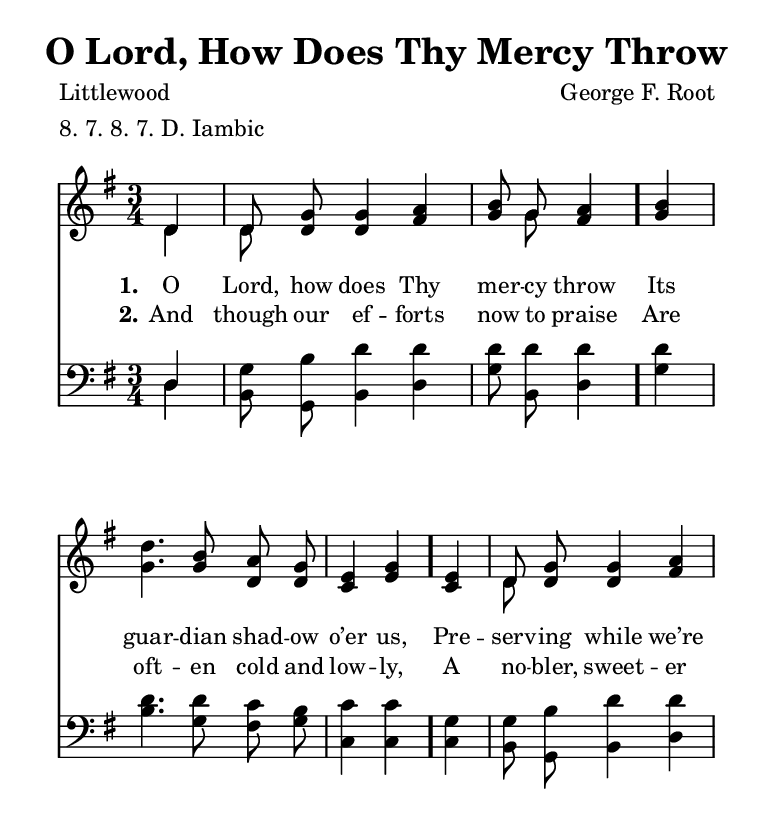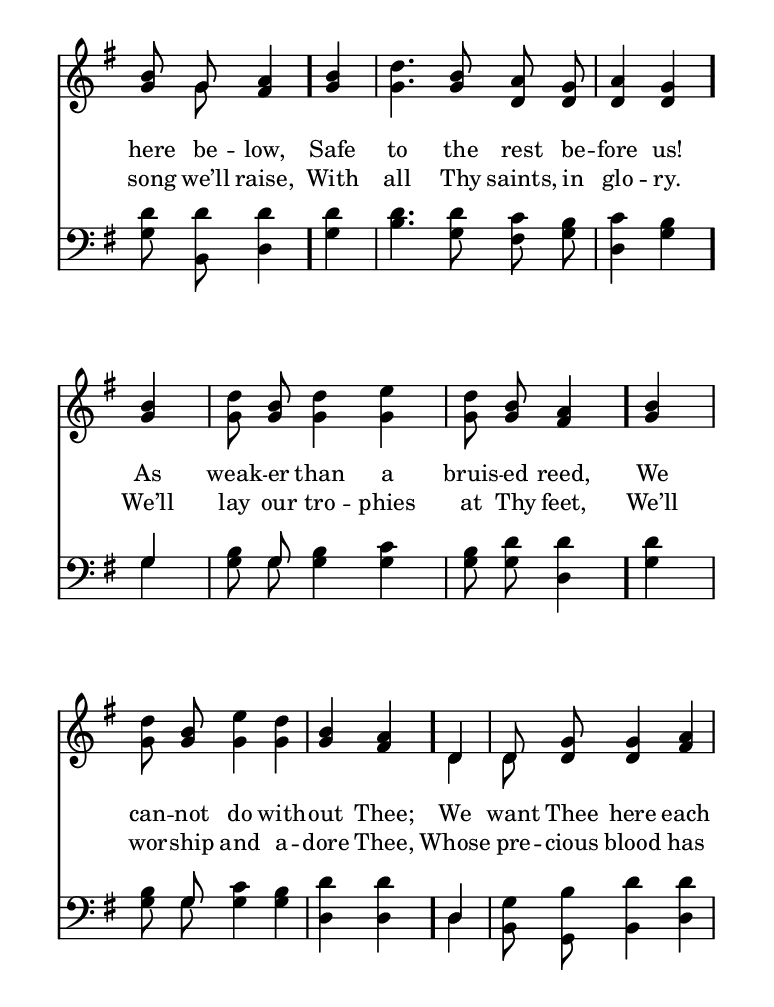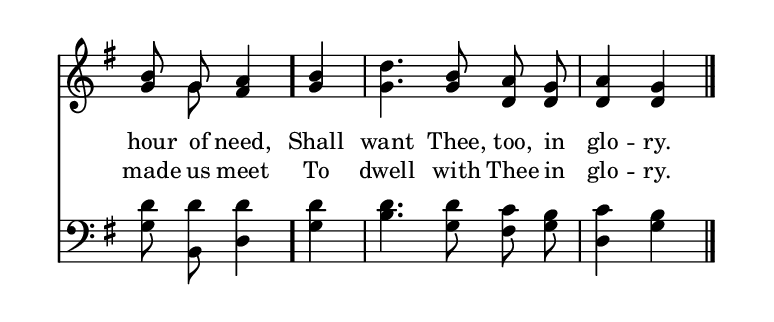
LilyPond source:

\include "common/global.ily"
\paper {
  \include "common/paper.ily"
  ragged-bottom = ##t
  systems-per-page = #(cond (is-eogsized 2) (#t #f))
  system-system-spacing.padding = 9
}

\header{
  hymnnumber = "251"
  title = "O Lord, How Does Thy Mercy Throw"
  tunename = "Shining Shore"
  meter = "8. 7. 8. 7. D. Iambic"
  poet = "Littlewood"
  composer = "George F. Root"
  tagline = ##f
}

% for fermata in MIDI
ta = { \tempo 4=80 }
tb = { \tempo 4=40 }

patternAA = { c4 | c8 c8 c4 c4 | c8 c8 c4 }
patternAB = { c4 | c8 c8 c4 c4 | c4 c4 }

patternBA = { c4 | c4. c8 c8 c8 | c4 c4 }

global = {
  \include "common/overrides.ily"
  \override Staff.TimeSignature.style = #'numbered
  \time 3/4
  \override Score.MetronomeMark.transparent = ##t % hide all fermata changes too
  \ta
  \key g \major
  \partial 4
  \autoBeamOff
}

notesSoprano = {
\global
\relative c' {

  \changePitch \patternAA { d | d g g a | b g a }
  \changePitch \patternBA { b | d b a g | e g }
  \changePitch \patternAA { e | d g g a | b g a }
  \changePitch \patternBA { b | d b a g | a g }

  \changePitch \patternAA { b | d b d e | d b a }
  \changePitch \patternAB { b | d b e d | b a }
  \changePitch \patternAA { d, | d g g a | b g a }
  \changePitch \patternBA { b | d b a g | a g }

  \bar "|."

}
}

notesAlto = {
\global
\relative e' {

  \changePitch \patternAA { d | d d d fis | g g fis }
  \changePitch \patternBA { g | g g d d | c e }
  \changePitch \patternAA { c | d d d fis | g g fis }
  \changePitch \patternBA { g | g g d d | d d }

  \changePitch \patternAA { g | g g g g | g g fis }
  \changePitch \patternAB { g | g g g g | g fis }
  \changePitch \patternAA { d | d d d fis | g g fis }
  \changePitch \patternBA { g | g g d d | d d }

}
}

notesTenor = {
\global
\relative a, {

  \changePitch \patternAA { d | g b d d | d d d }
  \changePitch \patternBA { d | d d c b | c c }
  \changePitch \patternAA { g | g b d d | d d d }
  \changePitch \patternBA { d | d d c b | c b }

  \changePitch \patternAA { g | b g b c | b d d }
  \changePitch \patternAB { d | b g c b | d d }
  \changePitch \patternAA { d, | g b d d | d d d }
  \changePitch \patternBA { d | d d c b | c b }

}
}

notesBass = {
\global
\relative f {

  \changePitch \patternAA { d | b g b d | g b, d }
  \changePitch \patternBA { g | b g fis g | c, c }
  \changePitch \patternAA { c | b g b d | g b, d }
  \changePitch \patternBA { g | b g fis g | d g }

  \changePitch \patternAA { g | g g g g | g g d }
  \changePitch \patternAB { g | g g g g | d d }
  \changePitch \patternAA { d | b g b d | g b, d }
  \changePitch \patternBA { g | b g fis g | d g }

}
}

wordsA = \lyricmode {
\set stanza = "1."

O Lord, how does Thy mer -- cy throw \bar "."
Its guar -- dian shad -- ow o’er us, \bar "." \eogbreak
Pre -- serv -- ing while we’re here be -- low, \bar "."
Safe to the rest be -- fore us! \bar "." \eogbreak
As weak -- er than a bruis -- ed reed, \bar "."
We can -- not do with -- out Thee; \bar "." \eogbreak
We want Thee here each hour of need, \bar "."
Shall want Thee, too, in glo -- ry. \bar "." \eogbreak

}

wordsB = \lyricmode {
\set stanza = "2."

And though our ef -- forts now to praise
Are oft -- en cold and low -- ly,
A no -- bler, sweet -- er song we’ll raise,
With all Thy saints, in glo -- ry.
We’ll lay our tro -- phies at Thy feet,
We’ll wor -- ship and a -- dore Thee,
Whose pre -- cious blood has made us meet
To dwell with Thee in glo -- ry.

}

\score {
  \context ChoirStaff <<
    \context Staff = upper <<
      \set Staff.autoBeaming = ##f
      \set ChoirStaff.systemStartDelimiter = #'SystemStartBar
      \set ChoirStaff.printPartCombineTexts = ##f
      \partcombine #'(2 . 11) \notesSoprano \notesAlto
      \context NullVoice = sopranos { \voiceOne << \notesSoprano >> }
      \context Lyrics = one   \lyricsto sopranos \wordsA
      \context Lyrics = two   \lyricsto sopranos \wordsB
    >>
    \context Staff = men <<
      \set Staff.autoBeaming = ##f
      \clef bass
      \set ChoirStaff.printPartCombineTexts = ##f
      \partcombine #'(2 . 11) \notesTenor \notesBass
    >>
  >>
  \layout {
    \include "common/layout.ily"
  }
  \midi{
    \include "common/midi.ily"
  }
}

\version "2.19.49"  % necessary for upgrading to future LilyPond versions.

% vi:set et ts=2 sw=2 ai nocindent syntax=lilypond:
